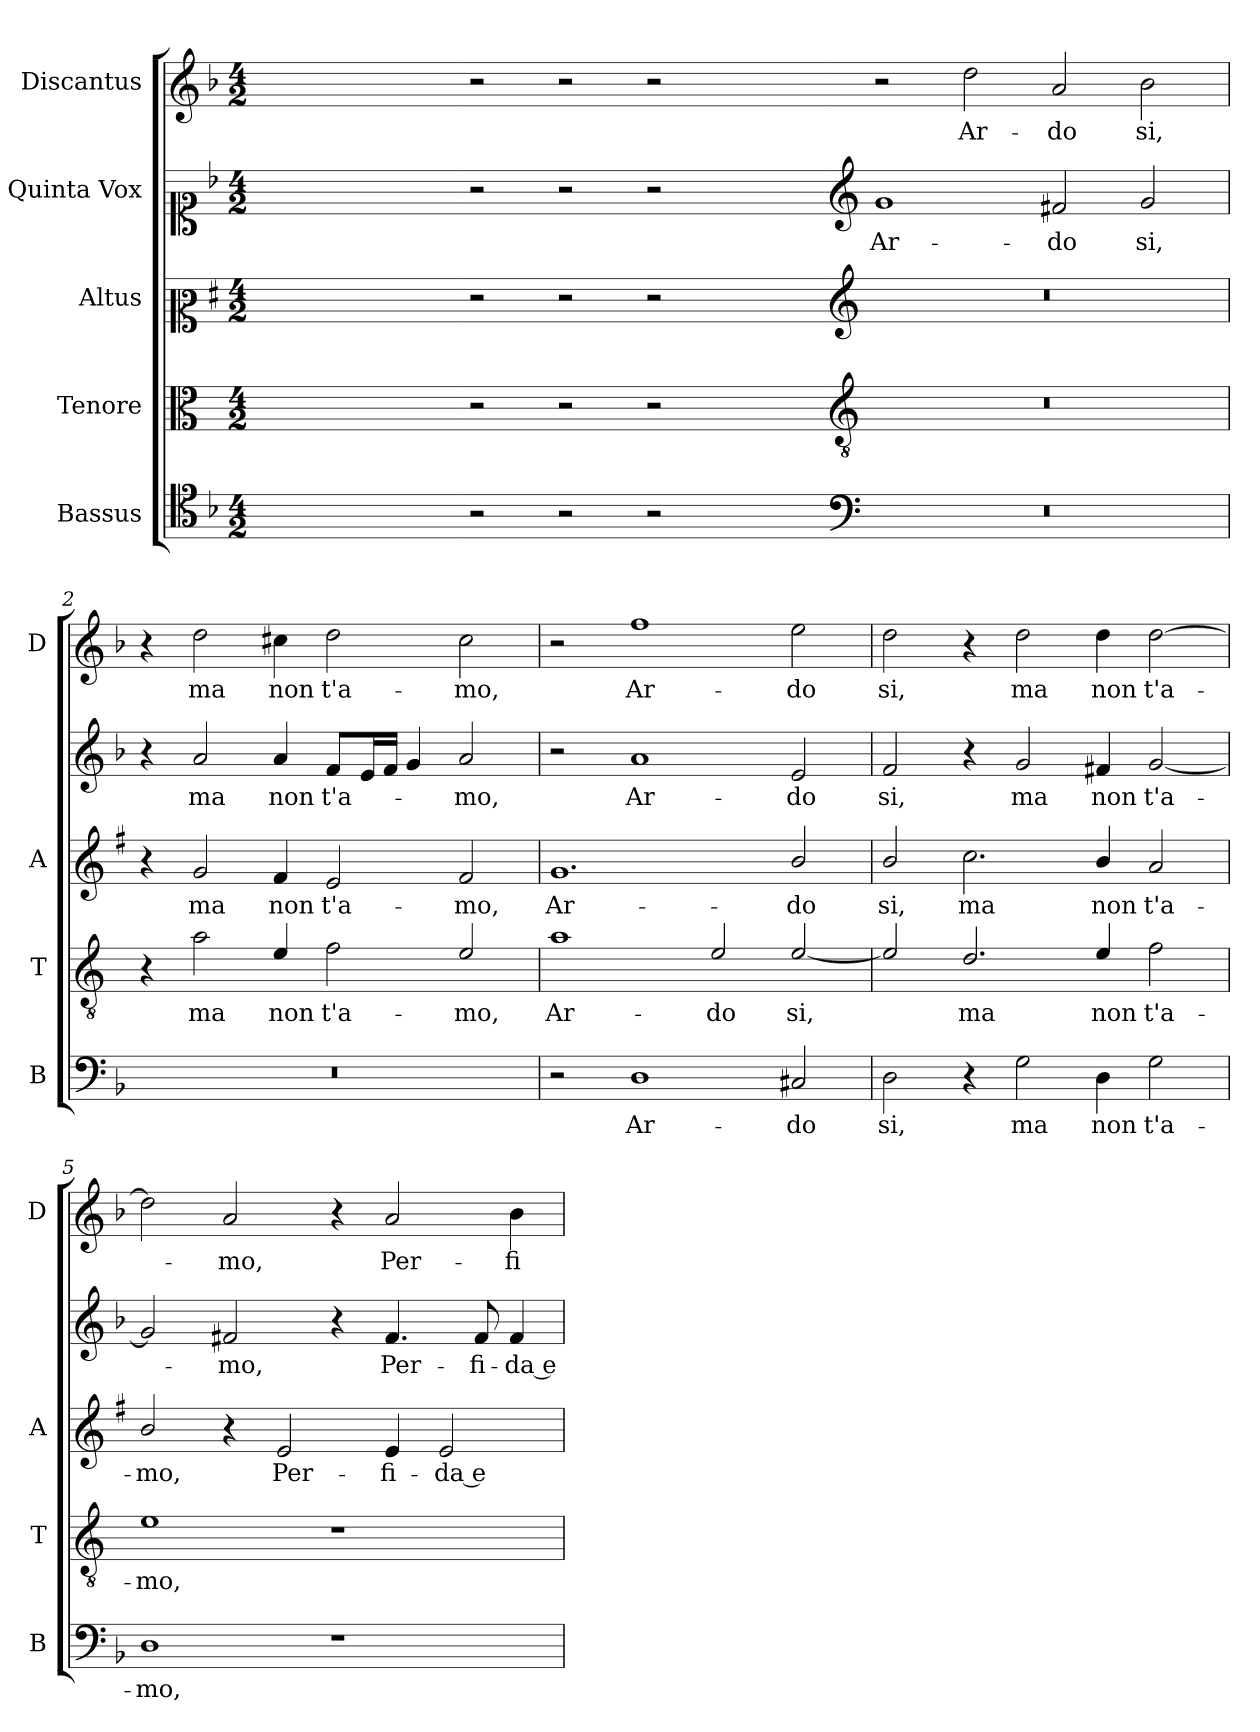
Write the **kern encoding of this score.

**kern	**text	**kern	**text	**kern	**text	**kern	**text	**kern	**text
*part5	*part5	*part4	*part4	*part3	*part3	*part2	*part2	*part1	*part1
*staff5	*staff5	*staff4	*staff4	*staff3	*staff3	*staff2	*staff2	*staff1	*staff1
*I"Bassus	*	*I"Tenore	*	*I"Altus	*	*I"Quinta Vox	*	*I"Discantus	*
*I'B	*	*I'T	*	*I'A	*	*	*	*I'D	*
*clefC4	*	*clefC3	*	*clefC2	*	*clefC1	*	*clefG2	*
*	*	*ITrd4c7	*	*ITrd1c2	*	*	*	*	*
*k[b-]	*	*k[b-]	*	*k[b-]	*	*k[b-]	*	*k[b-]	*
*F:	*	*F:	*	*F:	*	*F:	*	*F:	*
*M4/2	*	*M4/2	*	*M4/2	*	*M4/2	*	*M4/2	*
=	=	=	=	=	=	=	=	=	=
0ryy	.	0ryy	.	0ryy	.	0ryy	.	0ryy	.
=1X-	=1X-	=1X-	=1X-	=1X-	=1X-	=1X-	=1X-	=1X-	=1X-
2r	.	2r	.	2r	.	2r	.	2r	.
2r	.	2r	.	2r	.	2r	.	2r	.
2r	.	2r	.	2r	.	2r	.	2r	.
2ryy	.	2ryy	.	2ryy	.	2ryy	.	2ryy	.
=1-	=1-	=1-	=1-	=1-	=1-	=1-	=1-	=1-	=1-
*clefF4	*	*clefGv2	*	*clefG2	*	*clefG2	*	*	*
!	!	!	!	!	!	!	!LO:LY:b	!	!
0r	.	0r	.	0r	.	1g	Ar-	2r	.
!	!	!	!	!	!	!	!	!	!LO:LY:b
.	.	.	.	.	.	.	.	2dd\	Ar-
!	!	!	!	!	!	!	!LO:LY:b	!	!LO:LY:b
.	.	.	.	.	.	2f#X/	-do	2a/	-do
!	!	!	!	!	!	!	!LO:LY:b	!	!LO:LY:b
.	.	.	.	.	.	2g/	si,	2b-\	si,
=2	=2	=2	=2	=2	=2	=2	=2	=2	=2
0r	.	4r	.	4r	.	4r	.	4r	.
!	!	!	!LO:LY:b	!	!LO:LY:b	!	!LO:LY:b	!	!LO:LY:b
.	.	2d\	ma	2f/	ma	2a/	ma	2dd\	ma
!	!	!	!LO:LY:b	!	!LO:LY:b	!	!LO:LY:b	!	!LO:LY:b
.	.	4A/	non	4e/	non	4a/	non	4cc#X\	non
!	!	!	!LO:LY:b	!	!LO:LY:b	!	!LO:LY:b	!	!LO:LY:b
.	.	2B-\	t'a-	2d/	t'a-	8f/L	t'a-	2dd\	t'a-
.	.	.	.	.	.	16e/L	.	.	.
.	.	.	.	.	.	16f/JJ	.	.	.
.	.	.	.	.	.	4g/	.	.	.
!	!	!	!LO:LY:b	!	!LO:LY:b	!	!LO:LY:b	!	!LO:LY:b
.	.	2A/	-mo,	2e/	-mo,	2a/	-mo,	2cc#\	-mo,
=3	=3	=3	=3	=3	=3	=3	=3	=3	=3
!	!	!	!LO:LY:b	!	!LO:LY:b	!	!	!	!
2r	.	1d	Ar-	1.f	Ar-	2r	.	2r	.
!	!LO:LY:b	!	!	!	!	!	!LO:LY:b	!	!LO:LY:b
1D	Ar-	.	.	.	.	1a	Ar-	1ff	Ar-
!	!	!	!LO:LY:b	!	!	!	!	!	!
.	.	2A/	-do	.	.	.	.	.	.
!	!LO:LY:b	!	!LO:LY:b	!	!LO:LY:b	!	!LO:LY:b	!	!LO:LY:b
2C#X/	-do	[2A/	si,	2a/	-do	2e/	-do	2ee\	-do
=4	=4	=4	=4	=4	=4	=4	=4	=4	=4
!	!LO:LY:b	!	!	!	!LO:LY:b	!	!LO:LY:b	!	!LO:LY:b
2D\	si,	2A/]	.	2a/	si,	2f/	si,	2dd\	si,
!	!	!	!LO:LY:b	!	!LO:LY:b	!	!	!	!
4r	.	2.G/	ma	2.b-\	ma	4r	.	4r	.
!	!LO:LY:b	!	!	!	!	!	!LO:LY:b	!	!LO:LY:b
2G\	ma	.	.	.	.	2g/	ma	2dd\	ma
!	!LO:LY:b	!	!LO:LY:b	!	!LO:LY:b	!	!LO:LY:b	!	!LO:LY:b
4D\	non	4A/	non	4a/	non	4f#X/	non	4dd\	non
!	!LO:LY:b	!	!LO:LY:b	!	!LO:LY:b	!	!LO:LY:b	!	!LO:LY:b
2G\	t'a-	2B-\	t'a-	2g/	t'a-	[2g/	t'a-	[2dd\	t'a-
!!LO:LB:g=z
=5	=5	=5	=5	=5	=5	=5	=5	=5	=5
!	!LO:LY:b	!	!LO:LY:b	!	!LO:LY:b	!	!	!	!
1D	-mo,	1A	-mo,	2a/	-mo,	2g/]	.	2dd\]	.
!	!	!	!	!	!	!	!LO:LY:b	!	!LO:LY:b
.	.	.	.	4r	.	2f#X/	-mo,	2a/	-mo,
!	!	!	!	!	!LO:LY:b	!	!	!	!
.	.	.	.	2d/	Per-	.	.	.	.
1r	.	1r	.	.	.	4r	.	4r	.
!	!	!	!	!	!LO:LY:b	!	!LO:LY:b	!	!LO:LY:b
.	.	.	.	4d/	-fi-	4.f#/	Per-	2a/	Per-
!	!	!	!	!	!LO:LY:b	!	!	!	!
.	.	.	.	2d/	-da e	.	.	.	.
!	!	!	!	!	!	!	!LO:LY:b	!	!
.	.	.	.	.	.	8f#/	-fi-	.	.
!	!	!	!	!	!	!	!LO:LY:b	!	!LO:LY:b
.	.	.	.	.	.	4f#/	-da e	4b-\	-fi-
=	=	=	=	=	=	=	=	=	=
*-	*-	*-	*-	*-	*-	*-	*-	*-	*-
